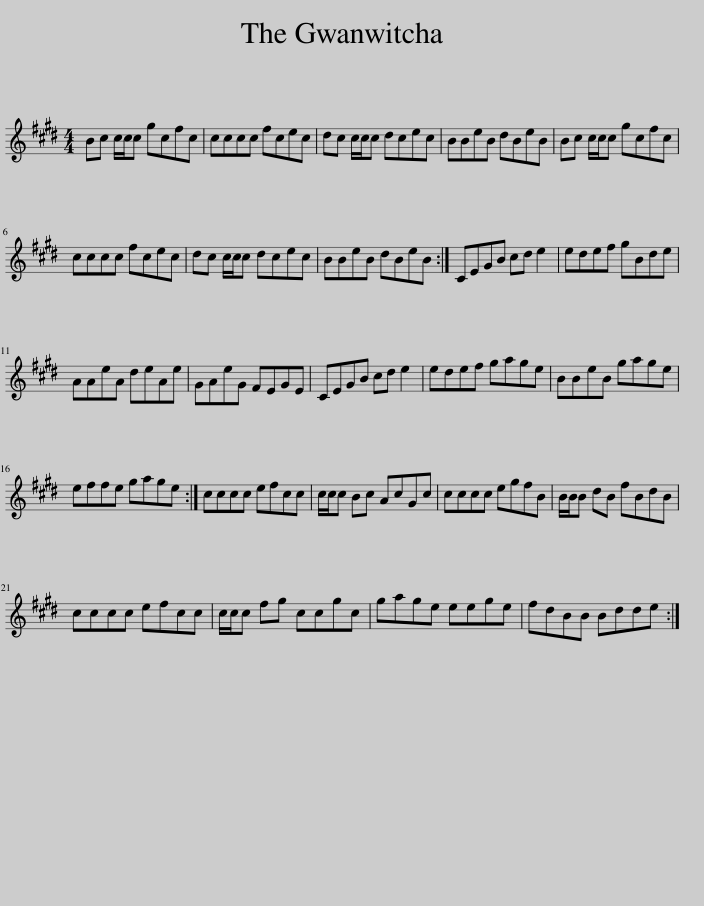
X:1
L:1/8
M:4/4
I:linebreak $
K:E
V:1 treble
V:1
 Bc c/c/c gcfc | cccc fcec | dc c/c/c dcec | BBeB dBeB | Bc c/c/c gcfc |$ %5
 cccc fcec | dc c/c/c dcec | BBeB dBeB :| CEGB cd e2 | edef gBde |$ %10
 AAeA deAe | GAeG FEGE | CEGB cd e2 | edef gage | BBeB gage |$ %15
 effe gage :| cccc efcc | c/c/c Bc AcGc | cccc egfB | B/B/B dB fBdB |$ %20
 cccc efcc | c/c/c fg ccgc | gage eege | fdBB Bdde :| %24
